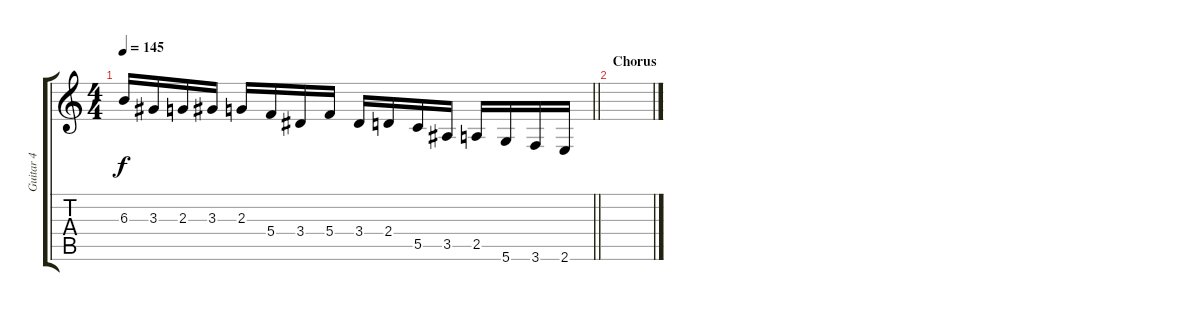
\track ("Guitar 4" "Guitar 4") {instrument distortionguitar}
\staff {score tabs}
\tuning (D4 A3 F3 C3 G2 D2) {hide}
\ts (4 4)
\tempo 145
\clef g2
\barLineRight lightlight
\ks c
6.3.16{dy f} 3.3.16 2.3.16 3.3.16 2.3.16 5.4.16 3.4.16 5.4.16 3.4.16 2.4.16 5.5.16 3.5.16 2.5.16 5.6.16 3.6.16 2.6.16 |
\section ("" "Chorus")
